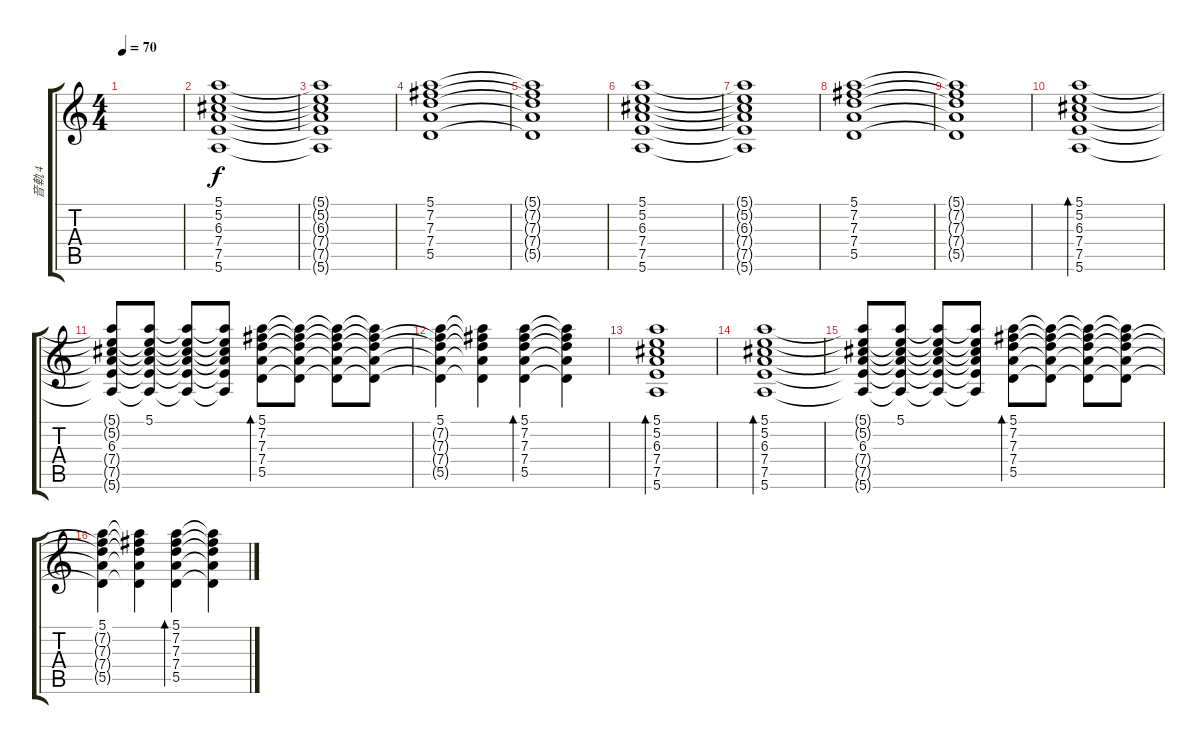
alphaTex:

\track ("音軌 4" "音軌 4") {instrument overdrivenguitar}
\staff {score tabs}
\tuning (E4 B3 G3 D3 A2 E2) {hide}
\ts (4 4)
\tempo 70
\clef g2
\ks c
|
(5.1 5.2 6.3 7.4 7.5 5.6).1 |
(5.1{t} 5.2{t} 6.3{t} 7.4{t} 7.5{t} 5.6{t}).1 |
(5.1 7.2 7.3 7.4 5.5).1 |
(5.1{t} 7.2{t} 7.3{t} 7.4{t} 5.5{t}).1 |
(5.1 5.2 6.3 7.4 7.5 5.6).1 |
(5.1{t} 5.2{t} 6.3{t} 7.4{t} 7.5{t} 5.6{t}).1 |
(5.1 7.2 7.3 7.4 5.5).1 |
(5.1{t} 7.2{t} 7.3{t} 7.4{t} 5.5{t}).1 |
(5.1 5.2 6.3 7.4 7.5 5.6).1{bd 240} |
(5.1{t} 5.2{t} 6.3 7.4{t} 7.5{t} 5.6{t}).8 (5.1 5.2{t} 6.3{t} 7.4{t} 7.5{t} 5.6{t}).8 (5.1{t} 5.2{t} 6.3{t} 7.4{t} 7.5{t} 5.6{t}).8 (5.1{t} 5.2{t} 6.3{t} 7.4{t} 7.5{t} 5.6{t}).8 (5.1 7.2 7.3 7.4 5.5).8{bd 240} (5.1{t} 7.2{t} 7.3{t} 7.4{t} 5.5{t}).8 (5.1{t} 7.2{t} 7.3{t} 7.4{t} 5.5{t}).8 (5.1{t} 7.2{t} 7.3{t} 7.4{t} 5.5{t}).8 |
(5.1 7.2{t} 7.3{t} 7.4{t} 5.5{t}).4 (5.1{t} 7.2{t} 7.3{t} 7.4{t} 5.5{t}).4 (5.1 7.2 7.3 7.4 5.5).4{bd 240} (5.1{t} 7.2{t} 7.3{t} 7.4{t} 5.5{t}).4 |
(5.1 5.2 6.3 7.4 7.5 5.6).1{bd 240} |
(5.1 5.2 6.3 7.4 7.5 5.6).1{bd 240} |
(5.1{t} 5.2{t} 6.3 7.4{t} 7.5{t} 5.6{t}).8 (5.1 5.2{t} 6.3{t} 7.4{t} 7.5{t} 5.6{t}).8 (5.1{t} 5.2{t} 6.3{t} 7.4{t} 7.5{t} 5.6{t}).8 (5.1{t} 5.2{t} 6.3{t} 7.4{t} 7.5{t} 5.6{t}).8 (5.1 7.2 7.3 7.4 5.5).8{bd 240} (5.1{t} 7.2{t} 7.3{t} 7.4{t} 5.5{t}).8 (5.1{t} 7.2{t} 7.3{t} 7.4{t} 5.5{t}).8 (5.1{t} 7.2{t} 7.3{t} 7.4{t} 5.5{t}).8 |
(5.1 7.2{t} 7.3{t} 7.4{t} 5.5{t}).4 (5.1{t} 7.2{t} 7.3{t} 7.4{t} 5.5{t}).4 (5.1 7.2 7.3 7.4 5.5).4{bd 240} (5.1{t} 7.2{t} 7.3{t} 7.4{t} 5.5{t}).4
